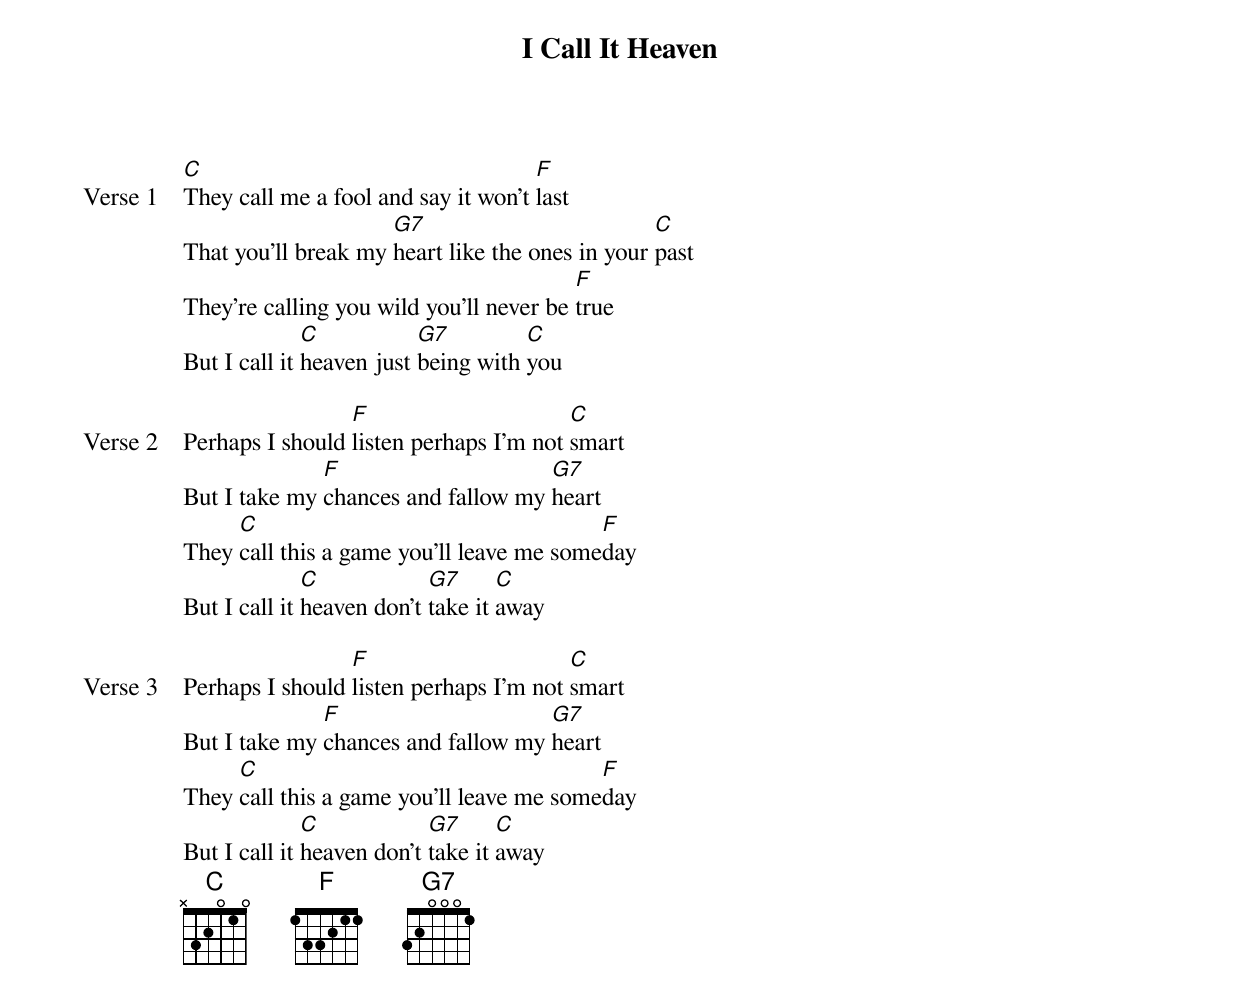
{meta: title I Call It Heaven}
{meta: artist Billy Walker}
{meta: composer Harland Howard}

{start_of_verse: Verse 1}
[C]They call me a fool and say it won't [F]last
That you'll break my [G7]heart like the ones in your [C]past
They're calling you wild you'll never be [F]true
But I call it [C]heaven just [G7]being with [C]you
{end_of_verse}

{start_of_verse: Verse 2}
Perhaps I should [F]listen perhaps I'm not [C]smart
But I take my [F]chances and fallow my [G7]heart
They [C]call this a game you'll leave me some[F]day
But I call it [C]heaven don't [G7]take it [C]away
{end_of_verse}

{start_of_verse: Verse 3}
Perhaps I should [F]listen perhaps I'm not [C]smart
But I take my [F]chances and fallow my [G7]heart
They [C]call this a game you'll leave me some[F]day
But I call it [C]heaven don't [G7]take it [C]away
{end_of_verse}
